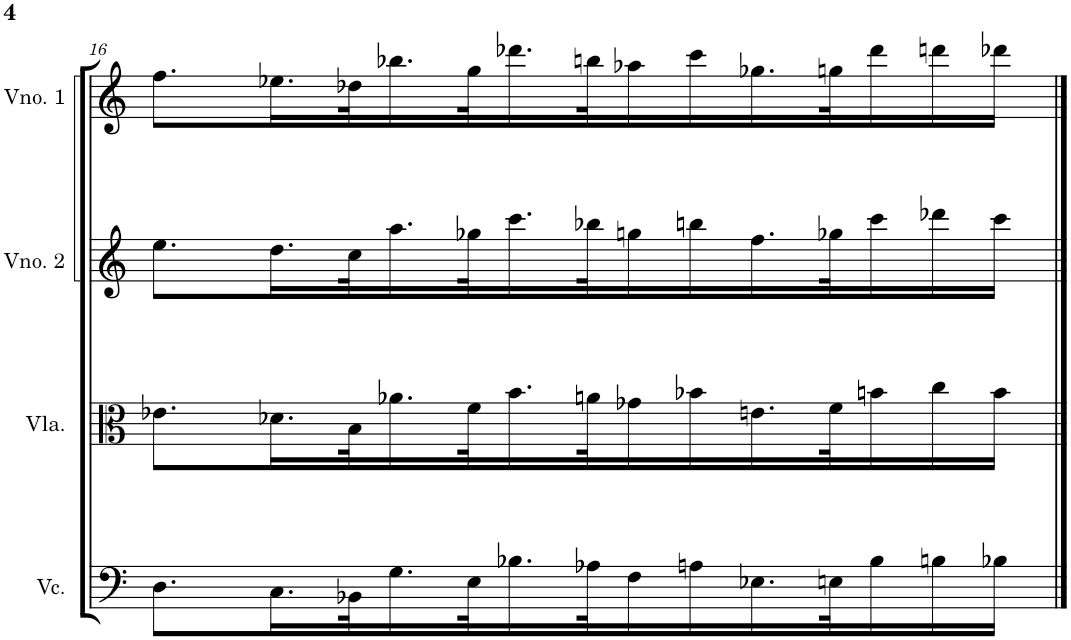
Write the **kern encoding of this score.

**kern	**kern	**kern	**kern
*part4	*part3	*part2	*part1
*staff4	*staff3	*staff2	*staff1
*I"Violoncelo	*I"Viola	*I"Violino 2	*I"Violino 1
*I'Vc.	*I'Vla.	*I'Vno. 2	*I'Vno. 1
!!LO:PB:g=z
*clefF4	*clefC3	*clefG2	*clefG2
*k[]	*k[]	*k[]	*k[]
*M4/4	*M4/4	*M4/4	*M4/4
=16	=16	=16	=16
8.D\L	8.e-X\L	8.ee\L	8.ff\L
16.C\L	16.d-X\L	16.dd\L	16.ee-X\L
32BB-X\K	32B\K	32cc\K	32dd-X\K
16.G\	16.a-X\	16.aa\	16.bb-X\
32E\K	32f\K	32gg-X\K	32gg\K
16.B-X\	16.b\	16.ccc\	16.ddd-X\
32A-X\K	32an\K	32bb-X\K	32bbn\K
16F\	16g-X\	16ggn\	16aa-X\
16An\	16b-X\	16bbn\	16ccc\
16.E-X\	16.en\	16.ff\	16.gg-X\
32En\K	32f\K	32gg-X\K	32ggn\K
16B-\	16bn\	16ccc\	16ddd-\
16Bn\	16cc\	16ddd-X\	16dddn\
16B-X\JJ	16b\JJ	16ccc\JJ	16ddd-X\JJ
==	==	==	==
*-	*-	*-	*-
